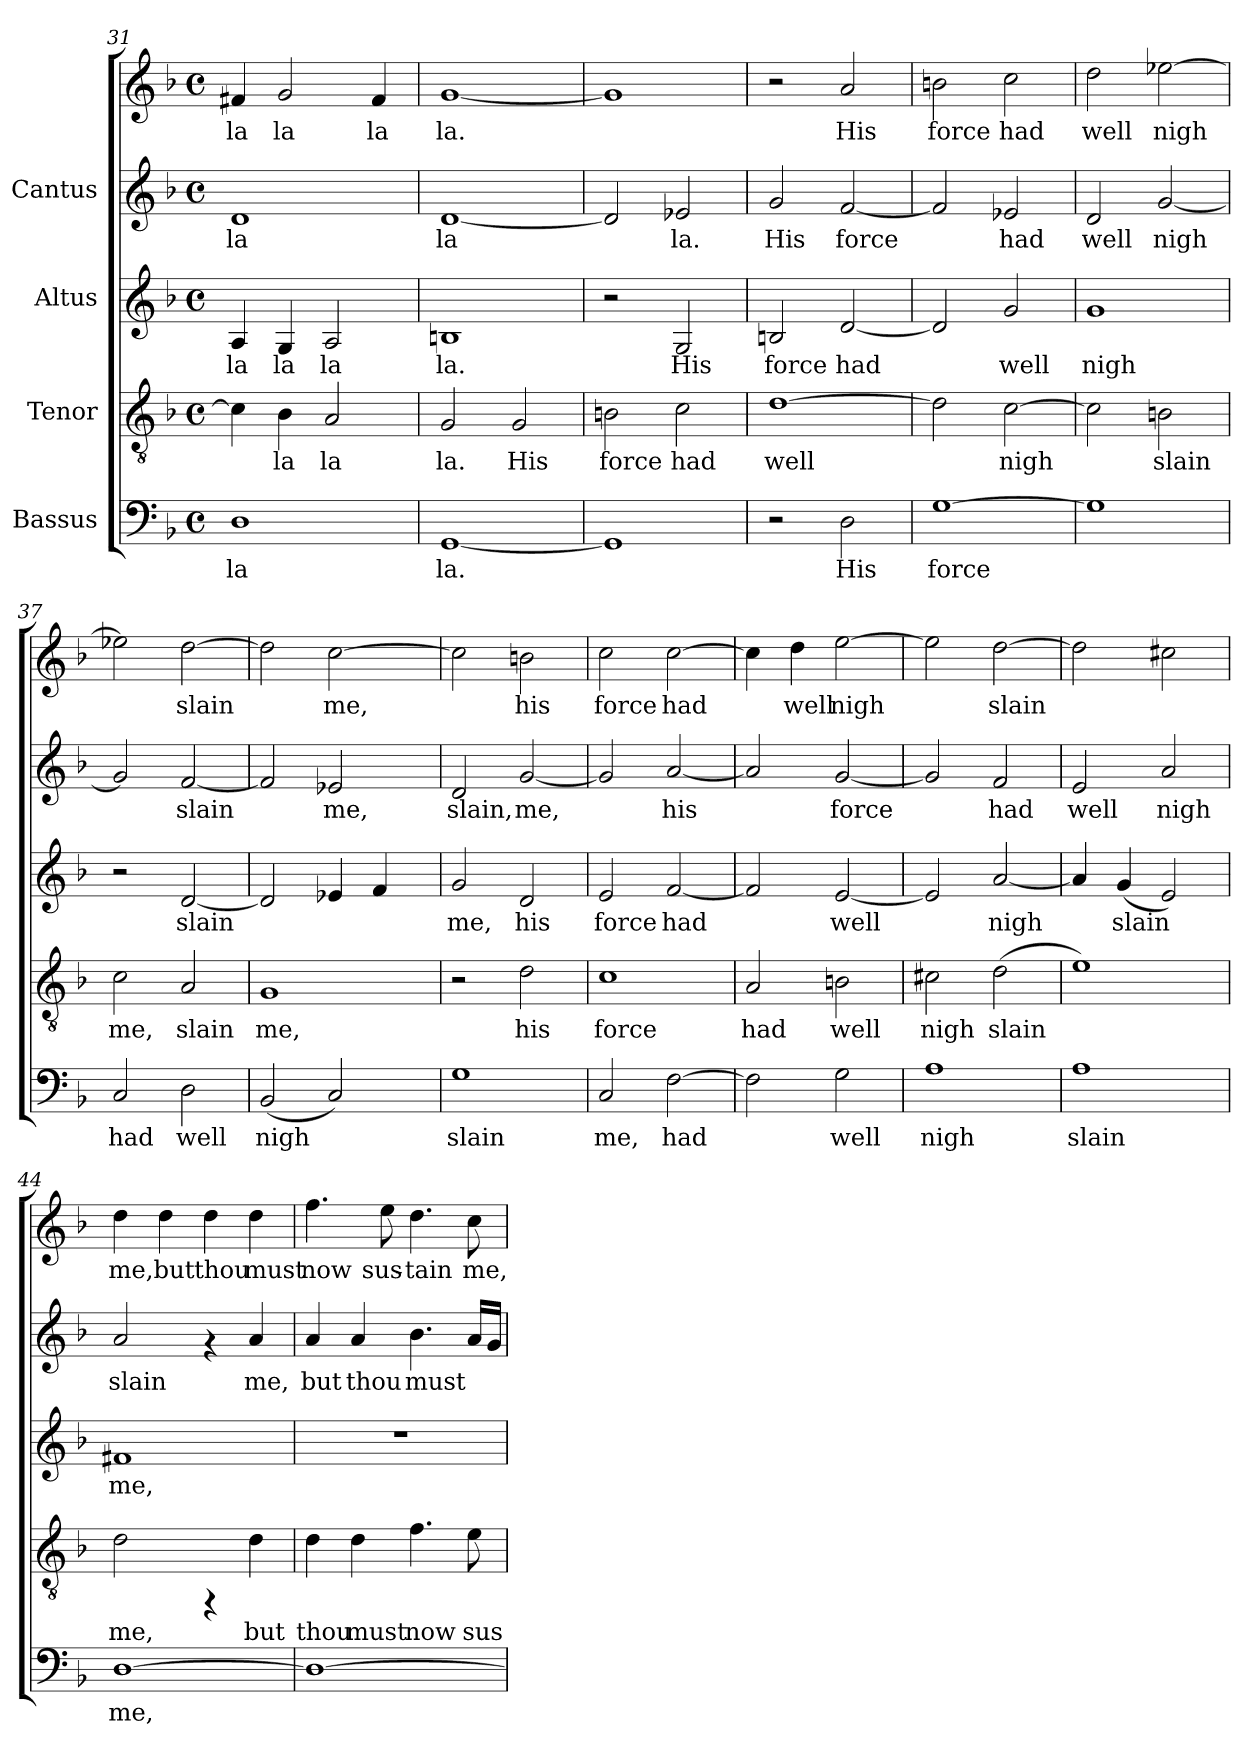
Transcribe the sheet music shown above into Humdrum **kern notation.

**kern	**text	**kern	**text	**kern	**text	**kern	**text	**kern	**text
*part4	*part4	*part3	*part3	*part2	*part2	*part1	*part1	*part1	*part1
*staff5	*staff5	*staff4	*staff4	*staff3	*staff3	*staff2	*staff2	*staff1	*staff1
*I"Bassus	*	*I"Tenor	*	*I"Altus	*	*I"Cantus	*	*	*
*clefF4	*	*clefGv2	*	*clefG2	*	*clefG2	*	*clefG2	*
*k[b-]	*	*k[b-]	*	*k[b-]	*	*k[b-]	*	*k[b-]	*
*F:	*	*F:	*	*F:	*	*F:	*	*F:	*
*M4/4	*	*M4/4	*	*M4/4	*	*M4/4	*	*M4/4	*
*met(c)	*	*met(c)	*	*met(c)	*	*met(c)	*	*met(c)	*
=31	=31	=31	=31	=31	=31	=31	=31	=31	=31
!	!LO:LY:b:cj	!	!LO:LY:b:cj	!	!LO:LY:b:cj	!	!LO:LY:b:cj	!	!LO:LY:b:cj
1D	la	4c\]	.	4A/	la	1d	la	4f#X/	la
!	!	!	!LO:LY:b:cj	!	!LO:LY:b:cj	!	!	!	!LO:LY:b:cj
.	.	4B-\	la	4G/	la	.	.	2g/	la
!	!	!	!LO:LY:b:cj	!	!LO:LY:b:cj	!	!	!	!
.	.	2A/	la	2A/	la	.	.	.	.
!	!	!	!	!	!	!	!	!	!LO:LY:b:cj
.	.	.	.	.	.	.	.	4f#/	la
!!LO:LB:g=z
=32	=32	=32	=32	=32	=32	=32	=32	=32	=32
!	!LO:LY:b:cj	!	!LO:LY:b:cj	!	!LO:LY:b:cj	!	!LO:LY:b:cj	!	!LO:LY:b:cj
[<1GG	la.	2G/	la.	1Bn	la.	[<1d	la	[<1g	la.
!	!	!	!LO:LY:b:cj	!	!	!	!	!	!
.	.	2G/	His	.	.	.	.	.	.
=33	=33	=33	=33	=33	=33	=33	=33	=33	=33
!	!	!	!LO:LY:b:cj	!	!	!	!LO:LY:b:cj	!	!
1GG]	.	2Bn\	force	2r	.	2d/]	.	1g]	.
!	!	!	!LO:LY:b:cj	!	!LO:LY:b:cj	!	!LO:LY:b:cj	!	!
.	.	2c\	had	2G/	His	2e-X/	la.	.	.
=34	=34	=34	=34	=34	=34	=34	=34	=34	=34
!	!	!	!LO:LY:b:cj	!	!LO:LY:b:cj	!	!LO:LY:b:cj	!	!
2r	.	[>1d	well	2Bn/	force	2g/	His	2r	.
!	!LO:LY:b:cj	!	!	!	!LO:LY:b:cj	!	!LO:LY:b:cj	!	!LO:LY:b:cj
2D\	His	.	.	[<2d/	had	[<2f/	force	2a/	His
=35	=35	=35	=35	=35	=35	=35	=35	=35	=35
!	!LO:LY:b:cj	!	!LO:LY:b:cj	!	!LO:LY:b:cj	!	!LO:LY:b:cj	!	!LO:LY:b:cj
[>1G	force	2d\]	.	2d/]	.	2f/]	.	2bn\	force
!	!	!	!LO:LY:b:cj	!	!LO:LY:b:cj	!	!LO:LY:b:cj	!	!LO:LY:b:cj
.	.	[>2c\	nigh	2g/	well	2e-X/	had	2cc\	had
=36	=36	=36	=36	=36	=36	=36	=36	=36	=36
!	!	!	!LO:LY:b:cj	!	!LO:LY:b:cj	!	!LO:LY:b:cj	!	!LO:LY:b:cj
1G]	.	2c\]	.	1g	nigh	2d/	well	2dd\	well
!	!	!	!LO:LY:b:cj	!	!	!	!LO:LY:b:cj	!	!LO:LY:b:cj
.	.	2Bn\	slain	.	.	[<2g/	nigh	[>2ee-X\	nigh
=37	=37	=37	=37	=37	=37	=37	=37	=37	=37
!	!LO:LY:b:cj	!	!LO:LY:b:cj	!	!	!	!LO:LY:b:cj	!	!LO:LY:b:cj
2C/	had	2c\	me,	2r	.	2g/]	.	2ee-X\]	.
!	!LO:LY:b:cj	!	!LO:LY:b:cj	!	!LO:LY:b:cj	!	!LO:LY:b:cj	!	!LO:LY:b:cj
2D\	well	2A/	slain	[<2d/	slain	[<2f/	slain	[>2dd\	slain
=38	=38	=38	=38	=38	=38	=38	=38	=38	=38
!	!LO:LY:b:cj	!	!LO:LY:b:cj	!	!	!	!LO:LY:b:cj	!	!LO:LY:b:cj
(<2BB-/	nigh	1G	me,	2d/]	.	2f/]	.	2dd\]	.
!	!LO:LY:b:cj	!	!	!	!	!	!LO:LY:b:cj	!	!LO:LY:b:cj
2C/)	.	.	.	4e-X/	.	2e-X/	me,	[>2cc\	me,
.	.	.	.	4f/	.	.	.	.	.
!!LO:PB:g=z
=39	=39	=39	=39	=39	=39	=39	=39	=39	=39
!	!LO:LY:b:cj	!	!	!	!LO:LY:b:cj	!	!LO:LY:b:cj	!	!LO:LY:b:cj
1G	slain	2r	.	2g/	me,	2d/	slain,	2cc\]	.
!	!	!	!LO:LY:b:cj	!	!LO:LY:b:cj	!	!LO:LY:b:cj	!	!LO:LY:b:cj
.	.	2d\	his	2d/	his	[<2g/	me,	2bn\	his
=40	=40	=40	=40	=40	=40	=40	=40	=40	=40
!	!LO:LY:b:cj	!	!LO:LY:b:cj	!	!LO:LY:b:cj	!	!LO:LY:b:cj	!	!LO:LY:b:cj
2C/	me,	1c	force	2e/	force	2g/]	.	2cc\	force
!	!LO:LY:b:cj	!	!	!	!LO:LY:b:cj	!	!LO:LY:b:cj	!	!LO:LY:b:cj
[>2F\	had	.	.	[<2f/	had	[<2a/	his	[>2cc\	had
=41	=41	=41	=41	=41	=41	=41	=41	=41	=41
!	!LO:LY:b:cj	!	!LO:LY:b:cj	!	!LO:LY:b:cj	!	!LO:LY:b:cj	!	!LO:LY:b:cj
2F\]	.	2A/	had	2f/]	.	2a/]	.	4cc\]	.
!	!	!	!	!	!	!	!	!	!LO:LY:b:cj
.	.	.	.	.	.	.	.	4dd\	well
!	!LO:LY:b:cj	!	!LO:LY:b:cj	!	!LO:LY:b:cj	!	!LO:LY:b:cj	!	!LO:LY:b:cj
2G\	well	2Bn\	well	[<2e/	well	[<2g/	force	[>2ee\	nigh
=42	=42	=42	=42	=42	=42	=42	=42	=42	=42
!	!LO:LY:b:cj	!	!LO:LY:b:cj	!	!LO:LY:b:cj	!	!LO:LY:b:cj	!	!LO:LY:b:cj
1A	nigh	2c#X\	nigh	2e/]	.	2g/]	.	2ee\]	.
!	!	!	!LO:LY:b:cj	!	!LO:LY:b:cj	!	!LO:LY:b:cj	!	!LO:LY:b:cj
.	.	(>2d\	slain	[<2a/	nigh	2f/	had	[>2dd\	slain
=43	=43	=43	=43	=43	=43	=43	=43	=43	=43
!	!LO:LY:b:cj	!	!	!	!LO:LY:b:cj	!	!LO:LY:b:cj	!	!
1A	slain	1e)	.	4a/]	.	2e/	well	2dd\]	.
!	!	!	!	!	!LO:LY:b:cj	!	!	!	!
.	.	.	.	(<4g/	slain	.	.	.	.
!	!	!	!	!	!LO:LY:b:cj	!	!LO:LY:b:cj	!	!
.	.	.	.	2e/)	.	2a/	nigh	2cc#X\	.
=44	=44	=44	=44	=44	=44	=44	=44	=44	=44
!	!LO:LY:b:cj	!	!LO:LY:b:cj	!	!LO:LY:b:cj	!	!LO:LY:b:cj	!	!LO:LY:b:cj
[>1D	me,	2d\	me,	1f#X	me,	2a/	slain	4dd\	me,
!	!	!	!	!	!	!	!	!	!LO:LY:b:cj
.	.	.	.	.	.	.	.	4dd\	but
!	!	!	!	!	!	!	!	!	!LO:LY:b:cj
.	.	4rFF	.	.	.	4rf	.	4dd\	thou
!	!	!	!LO:LY:b:cj	!	!	!	!LO:LY:b:cj	!	!LO:LY:b:cj
.	.	4d\	but	.	.	4a/	me,	4dd\	must
!!LO:LB:g=z
=45	=45	=45	=45	=45	=45	=45	=45	=45	=45
!	!	!	!LO:LY:b:cj	!	!	!	!LO:LY:b:cj	!	!LO:LY:b:cj
1D_>	.	4d\	thou	1r	.	4a/	but	4.ff\	now
!	!	!	!LO:LY:b:cj	!	!	!	!LO:LY:b:cj	!	!
.	.	4d\	must	.	.	4a/	thou	.	.
!	!	!	!	!	!	!	!	!	!LO:LY:b:cj
.	.	.	.	.	.	.	.	8ee\	sus-
!	!	!	!LO:LY:b:cj	!	!	!	!LO:LY:b:cj	!	!LO:LY:b:cj
.	.	4.f\	now	.	.	4.b-\	must	4.dd\	-tain
!	!	!	!LO:LY:b:cj	!	!	!	!LO:LY:b:cj	!	!LO:LY:b:cj
.	.	8e\	sus-	.	.	16a/L	.	8cc\	me,
!	!	!	!	!	!	!	!LO:LY:b:cj	!	!
.	.	.	.	.	.	16g/J	.	.	.
=	=	=	=	=	=	=	=	=	=
*-	*-	*-	*-	*-	*-	*-	*-	*-	*-
